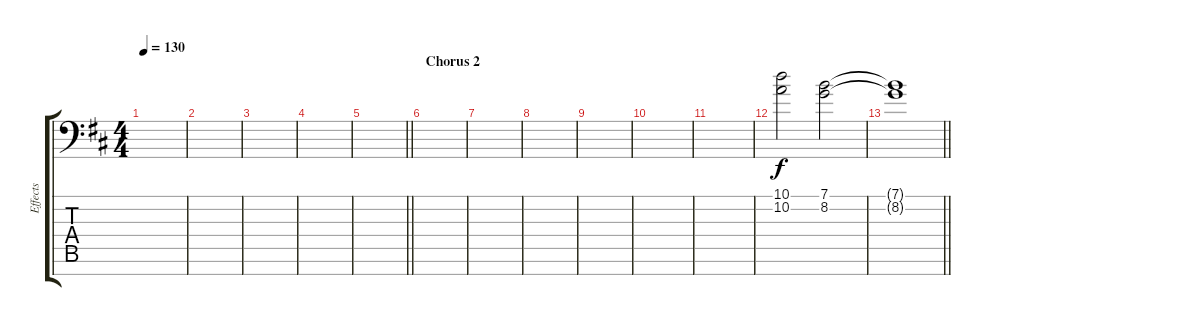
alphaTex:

\track ("Effects" "Effects") {instrument lead4chiff}
\staff {score tabs}
\tuning (E4 B3 G3 D3 A2 E2 A1) {hide}
\ts (4 4)
\tempo 130
\clef f4
\ks d
|
|
|
|
\barLineRight lightlight
|
\section ("" "Chorus 2")
|
|
|
|
|
|
(10.1 10.2).2 (7.1 8.2).2 |
\barLineRight lightlight
(7.1{t} 8.2{t}).1
